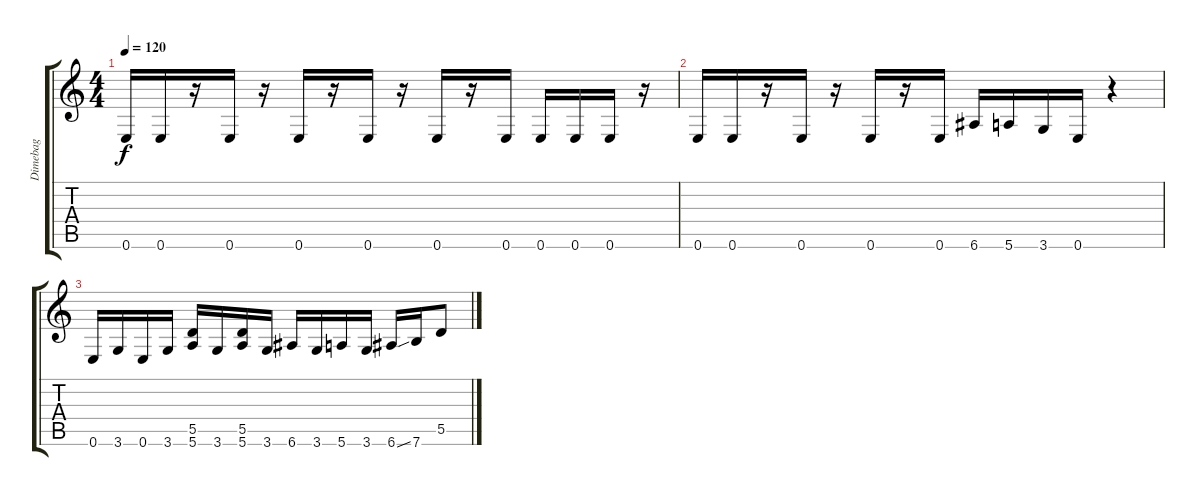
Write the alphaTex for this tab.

\track ("Dimebag" "Dimebag") {instrument overdrivenguitar}
\staff {score tabs}
\tuning (E4 B3 G3 D3 A2 E2) {hide}
\ts (4 4)
\tempo 120
\clef g2
\ks c
0.6.16{dy f} 0.6.16 r.16 0.6.16 r.16 0.6.16 r.16 0.6.16 r.16 0.6.16 r.16 0.6.16 0.6.16 0.6.16 0.6.16 r.16 |
0.6.16 0.6.16 r.16 0.6.16 r.16 0.6.16 r.16 0.6.16 6.6.16 5.6.16 3.6.16 0.6.16 r.4 |
0.6.16 3.6.16 0.6.16 3.6.16 (5.5 5.6).16 3.6.16 (5.5 5.6).16 3.6.16 6.6.16 3.6.16 5.6.16 3.6.16 6.6{ss}.16 7.6.16 5.5.8
